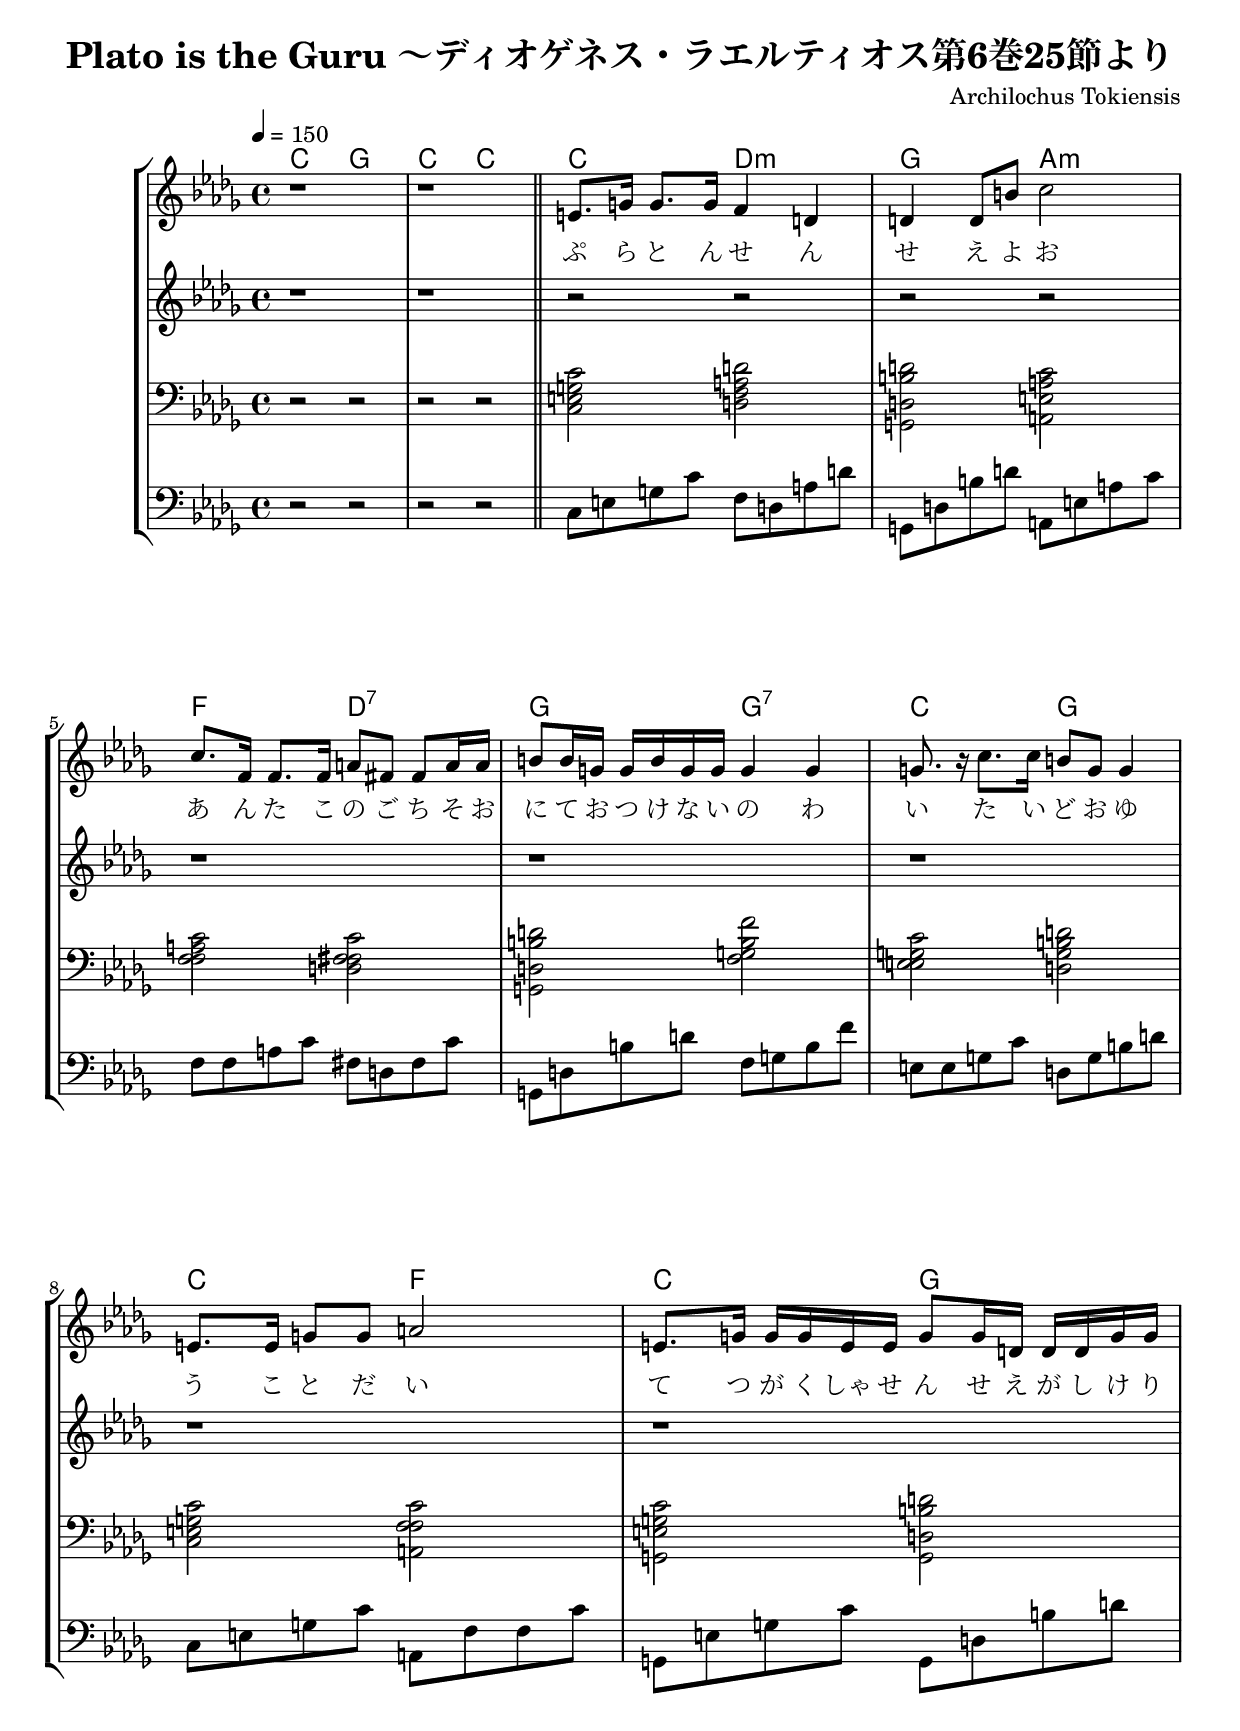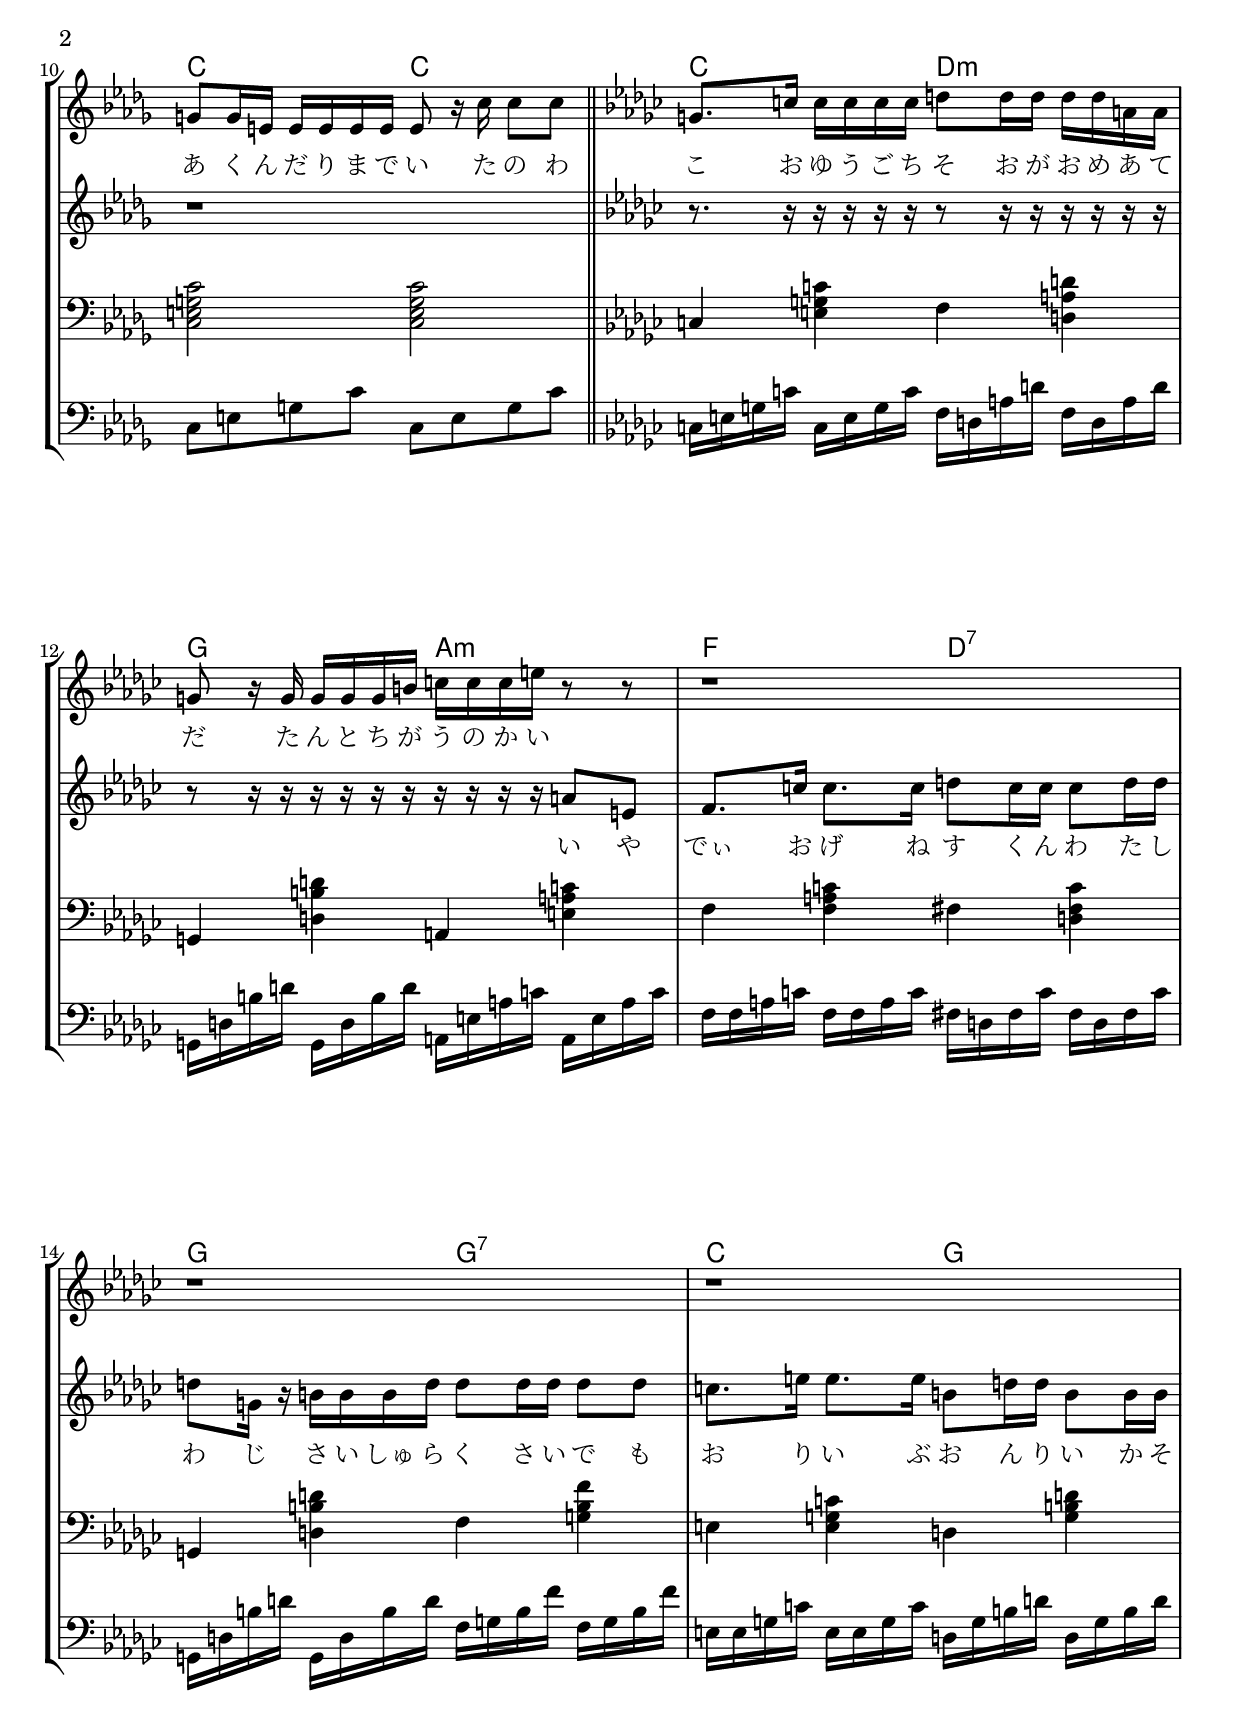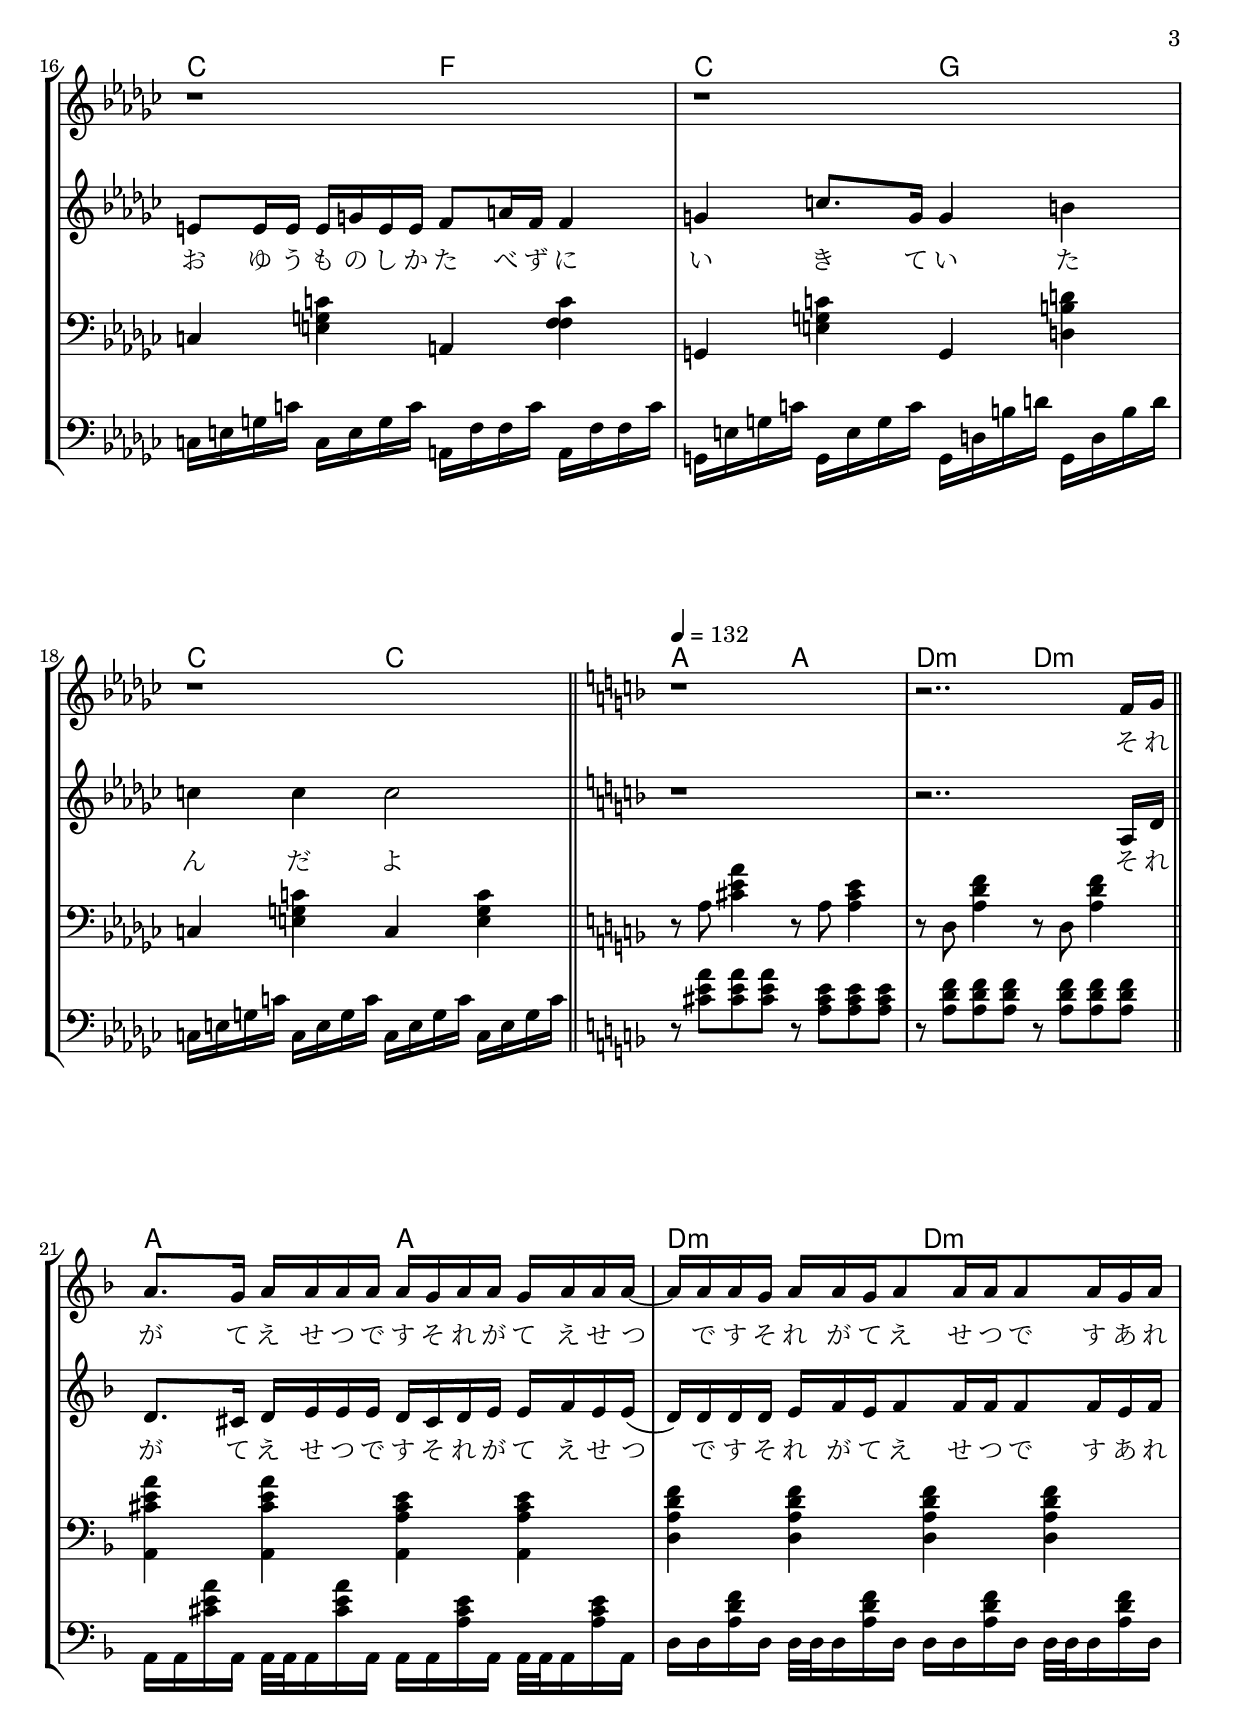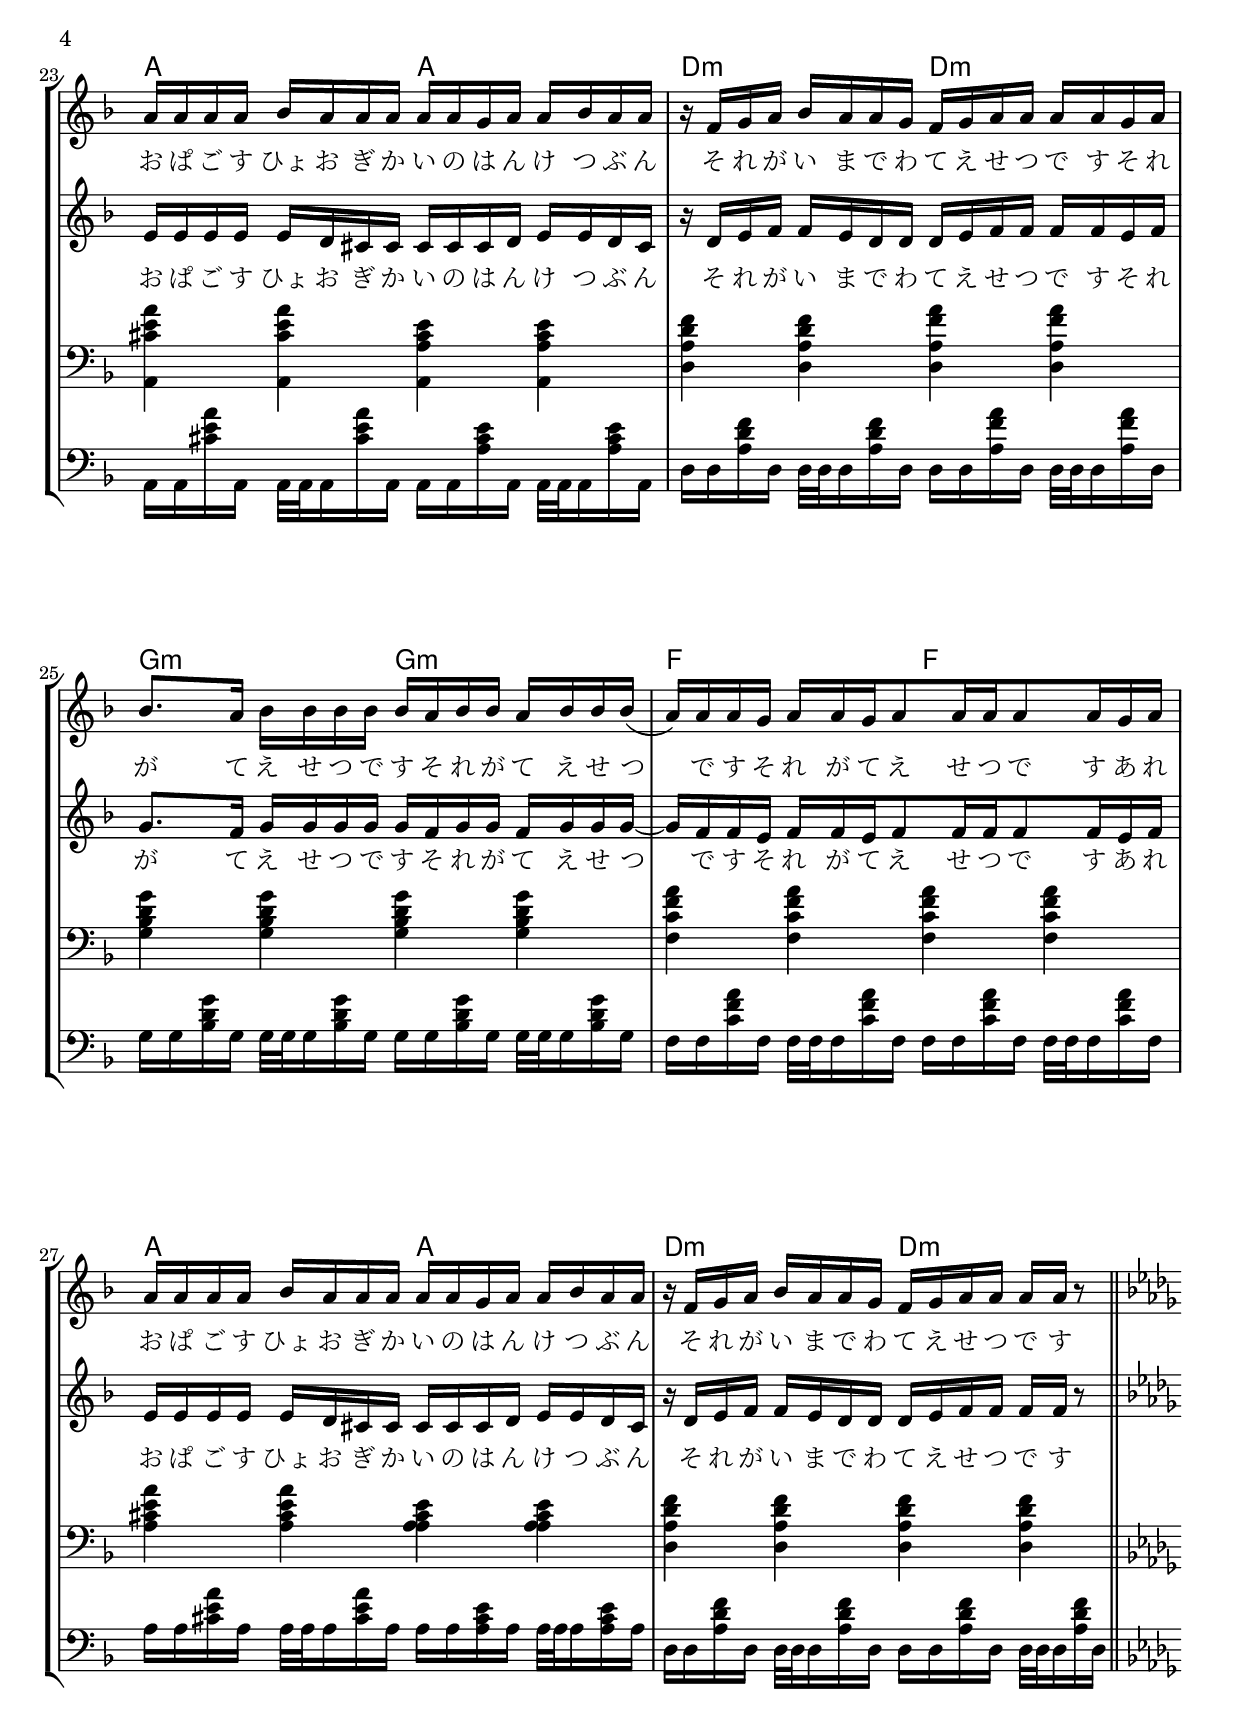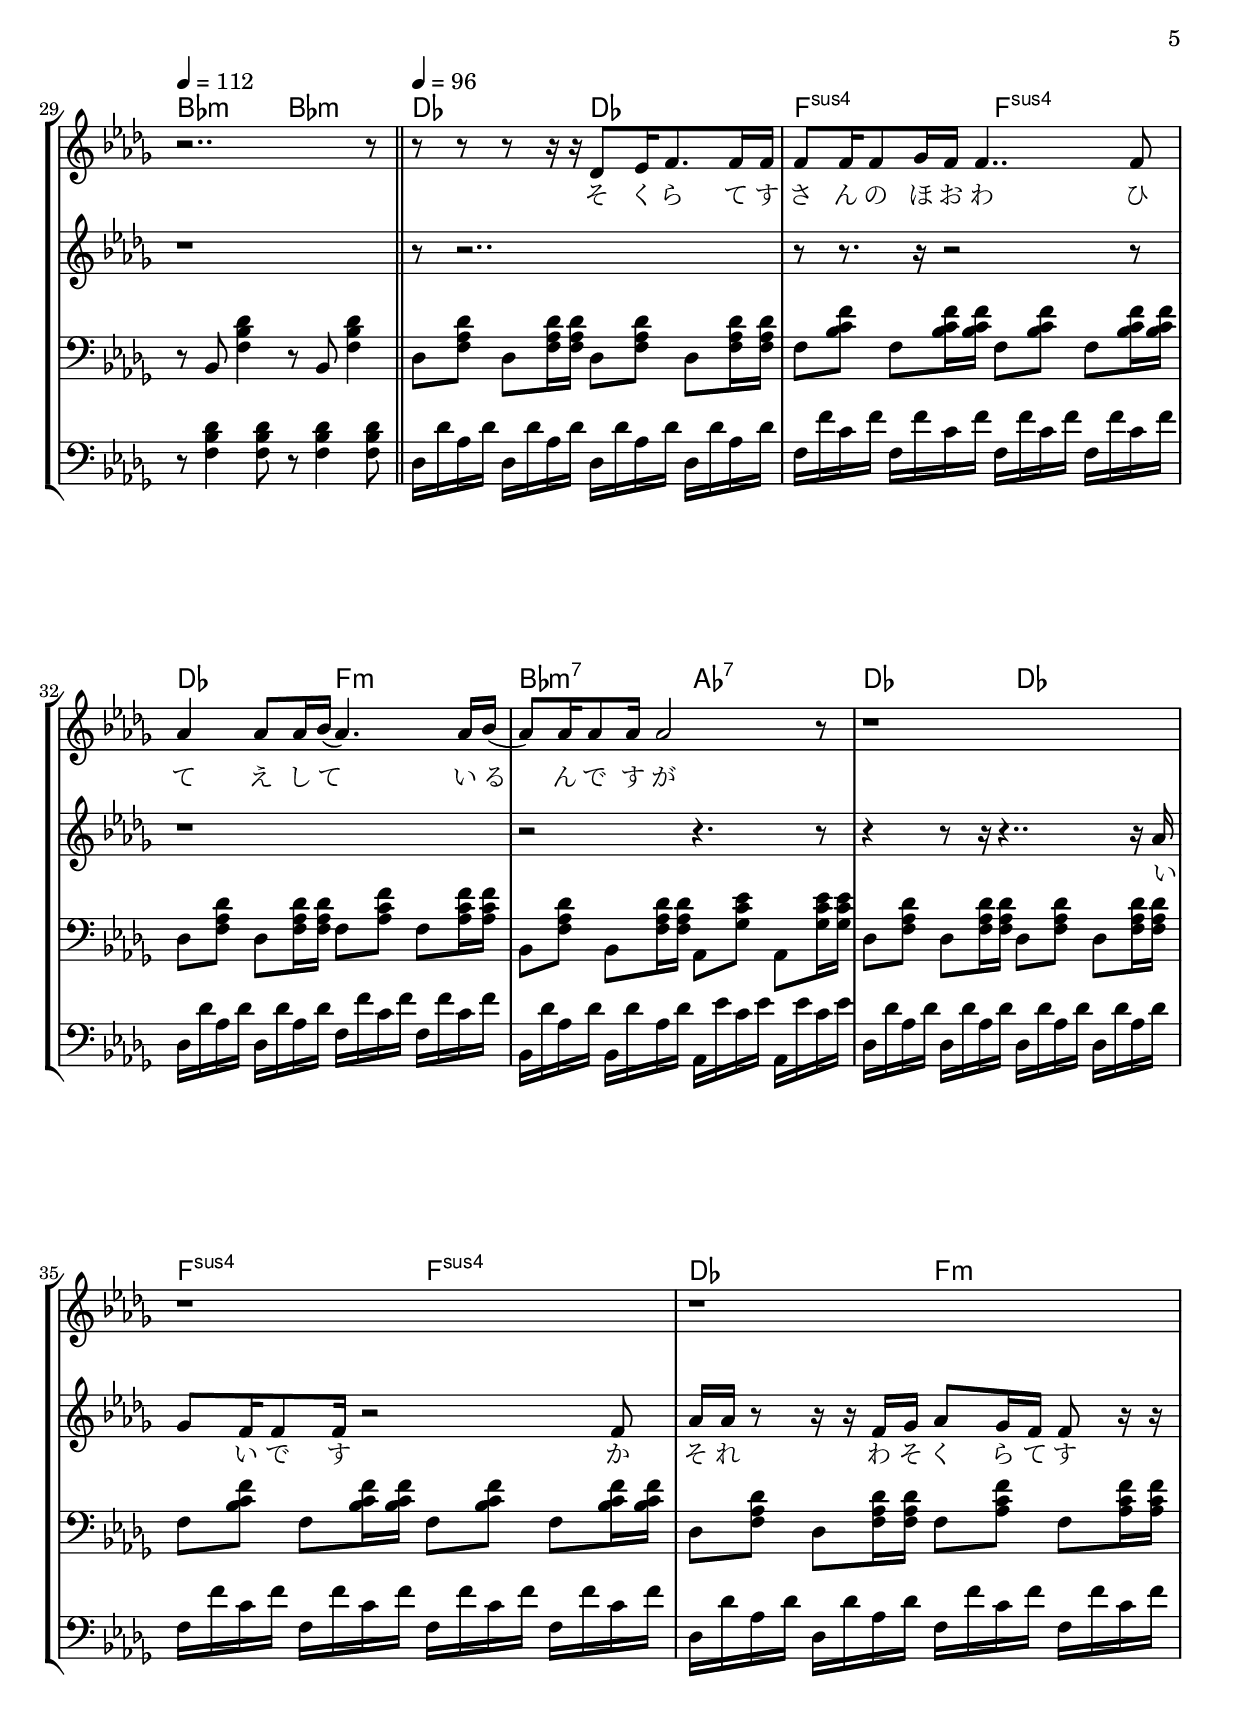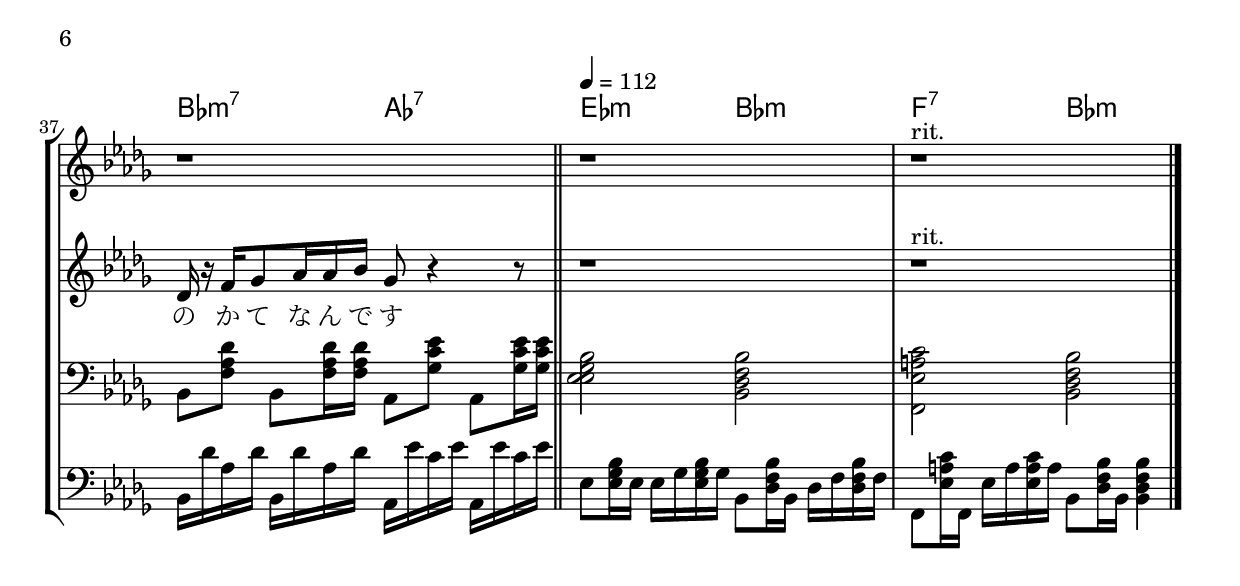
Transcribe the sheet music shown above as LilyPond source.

\version "2.12.1"

\header {
	title = \markup {"Plato is the Guru 〜ディオゲネス・ラエルティオス第6巻25節より"}
	composer = \markup \center-column {"Archilochus Tokiensis"}
}

harmony = \chordmode {
	c2 g c c 

	c d:m g a:m f d:7 g g:7 c g c f c g c c 

	c d:m g a:m f d:7 g g:7 c g c f c g c c 

	a a d:m d:m 

	a a d:m d:m a a d:m d:m g:m g:m f f a a d:m d:m 

	bes:m bes:m 

	des des f:sus4 f:sus4 des f:m bes:min7 as:7 des des f:sus4 f:sus4 des f:m bes:min7 as:7 

	es:m bes:m f:7 bes:m 
}

melody = {
	\key des \major
	\tempo 4 = 150
	r1 | r1   
	\set Staff.midiInstrument = #"fss0.5"
	e'8.  g'16  g'8.  g'16  f'4  d'4 
	d'4  d'8  b'8  c''2 
	c''8.  f'16  f'8.  f'16  a'8  fis'8  fis'8  a'16  a'16 
	b'8  b'16  g'16  g'16  b'16  g'16  g'16  g'4  g'4 
	g'8.  r16  c''8.  c''16  b'8  g'8  g'4 
	e'8.  e'16  g'8  g'8  a'2 
	e'8.  g'16  g'16  g'16  e'16  e'16  g'8  g'16  d'16  d'16  d'16  g'16  g'16 
	g'8  g'16  e'16  e'16  e'16  e'16  e'16  e'8  r16  c''16  c''8  c''8
	\set Staff.midiInstrument = #"fss0.5"
		\key ges \major
g'8.  c''16  c''16  c''16  c''16  c''16  d''8  d''16  d''16  d''16  d''16  a'16  a'16 
	g'8  r16  g'16  g'16  g'16  g'16  b'16  c''16  c''16  c''16  e''16  r8  r8
	r1 r1 r1 r1 r1 r1 	\key f \major
	\tempo 4 = 132
	r1 | r2.. 
	\set Staff.midiInstrument = #"mmi0.42"
	f'16  g'16 
	a'8.  g'16  a'16  a'16  a'16  a'16  a'16  g'16  a'16  a'16  g'16  a'16  a'16  a'16~ 
	a'16  a'16  a'16  g'16  a'16  a'16  g'16  a'8  a'16  a'16  a'8  a'16  g'16  a'16 
	a'16  a'16  a'16  a'16  bes'16  a'16  a'16  a'16  a'16  a'16  g'16  a'16  a'16  bes'16  a'16  a'16 
	r16  f'16  g'16  a'16  bes'16  a'16  a'16  g'16  f'16  g'16  a'16  a'16  a'16  a'16  g'16  a'16 
	bes'8.  a'16  bes'16  bes'16  bes'16  bes'16  bes'16  a'16  bes'16  bes'16  a'16  bes'16  bes'16  bes'16 
	(a'16)  a'16  a'16  g'16  a'16  a'16  g'16  a'8  a'16  a'16  a'8  a'16  g'16  a'16 
	a'16  a'16  a'16  a'16  bes'16  a'16  a'16  a'16  a'16  a'16  g'16  a'16  a'16  bes'16  a'16  a'16 
	r16  f'16  g'16  a'16  bes'16  a'16  a'16  g'16  f'16  g'16  a'16  a'16  a'16  a'16  	r8 	\key des \major
	\tempo 4 = 112
	r2.. 
	\set Staff.midiInstrument = #"mmi0.38"
	r8 
		\tempo 4 = 96
r8  r8  r8  r16  r16  des'8  es'16  f'8.  f'16  f'16 
	f'8  f'16  f'8  ges'16  f'16  f'4..  f'8 
	as'4  as'8  as'16  bes'16  (as'4.)  as'16  bes'16 
	(as'8)  as'16  as'8  as'16  as'2  	r8 r1 r1 r1 r1 	\tempo 4 = 112
	r1 | r1^"rit." \bar "|."
}

words = \lyricmode {
	
	ぷ  ら  と  ん  せ  ん  せ  え  よ  お  あ  ん  た  こ  の  ご  ち  そ  お  に  て  お  つ  け  な  い  の  わ  い  た  い  ど  お  ゆ  う  こ  と  だ  い  て  つ  が  く  しゃ  せ  ん  せ  え  が  し  け  り  あ  く  ん  だ  り  ま  で  い  た  の  わ  
	こ  お  ゆ  う  ご  ち  そ  お  が  お  め  あ  て  だ  た  ん  と  ち  が  う  の  か  い  
	
	そ  れ  が  て  え  せ  つ  で  す  そ  れ  が  て  え  せ  つ  で  す  そ  れ  が  て  え  せ  つ  で  す  あ  れ  お  ぱ  ご  す  ひょ  お  ぎ  か  い  の  は  ん  け  つ  ぶ  ん  そ  れ  が  い  ま  で  わ  て  え  せ  つ  で  す  そ  れ  が  て  え  せ  つ  で  す  そ  れ  が  て  え  せ  つ  で  す  そ  れ  が  て  え  せ  つ  で  す  あ  れ  お  ぱ  ご  す  ひょ  お  ぎ  か  い  の  は  ん  け  つ  ぶ  ん  そ  れ  が  い  ま  で  わ  て  え  せ  つ  で  す  
	
	そ  く  ら  て  す  さ  ん  の  ほ  お  わ  ひ  て  え  し  て  い  る  ん  で  す  が  
	
}

secondmelody = {
	\key des \major
	\tempo 4 = 150
	r1 | r1   
	\set Staff.midiInstrument = #"mmi0.42"
	r2  r2 
	r2  r2
	r1 r1 r1 r1 r1 r1 	\set Staff.midiInstrument = #"mmi0.42"
		\key ges \major
r8.  r16  r16  r16  r16  r16  r8  r16  r16  r16  r16  r16  r16 
	r8  r16  r16  r16  r16  r16  r16  r16  r16  r16  r16  a'8  e'8 
	f'8.  c''16  c''8.  c''16  d''8  c''16  c''16  c''8  d''16  d''16 
	d''8  g'16  r16  b'16  b'16  b'16  d''16  d''8  d''16  d''16  d''8  d''8 
	c''8.  e''16  e''8.  e''16  b'8  d''16  d''16  b'8  b'16  b'16 
	e'8  e'16  e'16  e'16  g'16  e'16  e'16  f'8  a'16  f'16  f'4 
	g'4  c''8.  g'16  g'4  b'4 
	c''4  c''4  c''2
	\key f \major
	\tempo 4 = 132
	r1 | r2.. 
	\set Staff.midiInstrument = #"mmi0.38"
	a16  d'16 
	d'8.  cis'16  d'16  e'16  e'16  e'16  d'16  cis'16  d'16  e'16  e'16  f'16  e'16  e'16 
	(d'16)  d'16  d'16  d'16  e'16  f'16  e'16  f'8  f'16  f'16  f'8  f'16  e'16  f'16 
	e'16  e'16  e'16  e'16  e'16  d'16  cis'16  cis'16  cis'16  cis'16  cis'16  d'16  e'16  e'16  d'16  cis'16 
	r16  d'16  e'16  f'16  f'16  e'16  d'16  d'16  d'16  e'16  f'16  f'16  f'16  f'16  e'16  f'16 
	g'8.  f'16  g'16  g'16  g'16  g'16  g'16  f'16  g'16  g'16  f'16  g'16  g'16  g'16~ 
	g'16  f'16  f'16  e'16  f'16  f'16  e'16  f'8  f'16  f'16  f'8  f'16  e'16  f'16 
	e'16  e'16  e'16  e'16  e'16  d'16  cis'16  cis'16  cis'16  cis'16  cis'16  d'16  e'16  e'16  d'16  cis'16 
	r16  d'16  e'16  f'16  f'16  e'16  d'16  d'16  d'16  e'16  f'16  f'16  f'16  f'16  	r8 	\key des \major
	\tempo 4 = 112
	r1   
	\set Staff.midiInstrument = #"mmi0.42"
		\tempo 4 = 96
 r8  r2..~ 
	r8  r8.  r16  r2~r8 
	r1 
	r2  r4.  r8 
	r4  r8  r16  r4..  r16  as'16 
	ges'8  f'16  f'8  f'16  r2  f'8 
	as'16  as'16  r8  r16  r16  f'16  ges'16  as'8  ges'16  f'16  f'8  r16  r16 
	des'16  r16  f'16  ges'8  as'16  as'16  bes'16  ges'8  r4  	r8 	\tempo 4 = 112
	r1 | r1^"rit." \bar "|."
}

secondwords = \lyricmode {
	
	
	い  や  でぃ  お  げ  ね  す  く  ん  わ  た  し  わ  じ  さ  い  しゅ  ら  く  さ  い  で  も  お  り  い  ぶ  お  ん  り  い  か  そ  お  ゆ  う  も  の  し  か  た  べ  ず  に  い  き  て  い  た  ん  だ  よ  
	
	そ  れ  が  て  え  せ  つ  で  す  そ  れ  が  て  え  せ  つ  で  す  そ  れ  が  て  え  せ  つ  で  す  あ  れ  お  ぱ  ご  す  ひょ  お  ぎ  か  い  の  は  ん  け  つ  ぶ  ん  そ  れ  が  い  ま  で  わ  て  え  せ  つ  で  す  そ  れ  が  て  え  せ  つ  で  す  そ  れ  が  て  え  せ  つ  で  す  そ  れ  が  て  え  せ  つ  で  す  あ  れ  お  ぱ  ご  す  ひょ  お  ぎ  か  い  の  は  ん  け  つ  ぶ  ん  そ  れ  が  い  ま  で  わ  て  え  せ  つ  で  す  
	
	い  い  で  す  か  そ  れ  わ  そ  く  ら  て  す  の  か  て  な  ん  で  す  よ  
	
}

tempochange = {
	\tempo 4 = 150
	r1 | r1 \bar "||"
	\tempo 4 = 150
	r1 | r1 | r1 | r1 | r1 | r1 | r1 | r1 \bar "||"
	\tempo 4 = 150
	r1 | r1 | r1 | r1 | r1 | r1 | r1 | r1 \bar "||"
	\tempo 4 = 132
	r1 | r1 \bar "||"
	\tempo 4 = 132
	r1 | r1 | r1 | r1 | r1 | r1 | r1 | r1 \bar "||"
	\tempo 4 = 112
	r1 \bar "||"
	\tempo 4 = 96
	r1 | r1 | r1 | r1 | r1 | r1 | r1 | r1 \bar "||"
	\tempo 4 = 112
	r1 | \tempo 4 = 84 r2 \tempo 4 = 74 r2 \bar "|."
}

mainacc = {
	\clef bass
	\set Staff.midiInstrument = #"Shanai"
	\key des \major
	\tempo 4 = 150
	r2
	r2
	r2
	r2
	\bar "||"

	\set Staff.midiInstrument = #"Shanai"
	<c e g c'>2
	<f d a d'>2
	<g, d b d'>2
	<a, e a c'>2
	<f f a c'>2
	<fis d fis c'>2
	<g, d b d'>2
	<f g b f'>2
	<e e g c'>2
	<d g b d'>2
	<c e g c'>2
	<a, f f c'>2
	<g, e g c'>2
	<g, d b d'>2
	<c e g c'>2
	<c e g c'>2
	\bar "||"

	\set Staff.midiInstrument = #"Shanai"
	\key ges \major
	c4 <e g c'>4
	f4 <d a d'>4
	g,4 <d b d'>4
	a,4 <e a c'>4
	f4 <f a c'>4
	fis4 <d fis c'>4
	g,4 <d b d'>4
	f4 <g b f'>4
	e4 <e g c'>4
	d4 <g b d'>4
	c4 <e g c'>4
	a,4 <f f c'>4
	g,4 <e g c'>4
	g,4 <d b d'>4
	c4 <e g c'>4
	c4 <e g c'>4
	\bar "||"

	\set Staff.midiInstrument = #"Bagpipe"
	\key f \major
	\tempo 4 = 132
	r8 a <cis' e' a'>4
	r8 a <a cis' e'>4
	r8 d <a d' f'>4
	r8 d <a d' f'>4
	\bar "||"

	\set Staff.midiInstrument = #"Bagpipe"
	<a, cis' e' a'>4 <a, cis' e' a'>4
	<a, a cis' e'>4 <a, a cis' e'>4
	<d a d' f'>4 <d a d' f'>4
	<d a d' f'>4 <d a d' f'>4
	<a, cis' e' a'>4 <a, cis' e' a'>4
	<a, a cis' e'>4 <a, a cis' e'>4
	<d a d' f'>4 <d a d' f'>4
	<d a f' a'>4 <d a f' a'>4
	<g bes d' g'>4 <g bes d' g'>4
	<g bes d' g'>4 <g bes d' g'>4
	<f c' f' a'>4 <f c' f' a'>4
	<f c' f' a'>4 <f c' f' a'>4
	<a cis' e' a'>4 <a cis' e' a'>4
	<a a cis' e'>4 <a a cis' e'>4
	<d a d' f'>4 <d a d' f'>4
	<d a d' f'>4 <d a d' f'>4
	\bar "||"

	\set Staff.midiInstrument = #"Tremolo Strings"
	\key des \major
	\tempo 4 = 112
	r8 bes, <f bes des'>4
	r8 bes, <f bes des'>4
	\bar "||"

	\set Staff.midiInstrument = #"Tremolo Strings"
	\tempo 4 = 96
	des8 <f as des'> des <f as des'>16 <f as des'>
	des8 <f as des'> des <f as des'>16 <f as des'>
	f8 <bes c' f'> f <bes c' f'>16 <bes c' f'>
	f8 <bes c' f'> f <bes c' f'>16 <bes c' f'>
	des8 <f as des'> des <f as des'>16 <f as des'>
	f8 <as c' f'> f <as c' f'>16 <as c' f'>
	bes,8 <f as des'> bes, <f as des'>16 <f as des'>
	as,8 <ges c' es'> as, <ges c' es'>16 <ges c' es'>
	des8 <f as des'> des <f as des'>16 <f as des'>
	des8 <f as des'> des <f as des'>16 <f as des'>
	f8 <bes c' f'> f <bes c' f'>16 <bes c' f'>
	f8 <bes c' f'> f <bes c' f'>16 <bes c' f'>
	des8 <f as des'> des <f as des'>16 <f as des'>
	f8 <as c' f'> f <as c' f'>16 <as c' f'>
	bes,8 <f as des'> bes, <f as des'>16 <f as des'>
	as,8 <ges c' es'> as, <ges c' es'>16 <ges c' es'>
	\bar "||"

	\set Staff.midiInstrument = #"Tremolo Strings"
	\tempo 4 = 112
	<es es ges bes>2
	<bes, des f bes>2
	<f, es a c'>2
	<bes, des f bes>2
	\bar "|."
}

subacc = {
	\clef bass
	\set Staff.midiInstrument = #"Tinkle Bell"
	\key des \major
	\tempo 4 = 150
	r2
	r2
	r2
	r2
	\bar "||"

	\set Staff.midiInstrument = #"Tinkle Bell"
	c8 e8 g8 c'8
	f8 d8 a8 d'8
	g,8 d8 b8 d'8
	a,8 e8 a8 c'8
	f8 f8 a8 c'8
	fis8 d8 fis8 c'8
	g,8 d8 b8 d'8
	f8 g8 b8 f'8
	e8 e8 g8 c'8
	d8 g8 b8 d'8
	c8 e8 g8 c'8
	a,8 f8 f8 c'8
	g,8 e8 g8 c'8
	g,8 d8 b8 d'8
	c8 e8 g8 c'8
	c8 e8 g8 c'8
	\bar "||"

	\set Staff.midiInstrument = #"Tinkle Bell"
	\key ges \major
	c16 e g c' c e g c'
	f16 d a d' f d a d'
	g,16 d b d' g, d b d'
	a,16 e a c' a, e a c'
	f16 f a c' f f a c'
	fis16 d fis c' fis d fis c'
	g,16 d b d' g, d b d'
	f16 g b f' f g b f'
	e16 e g c' e e g c'
	d16 g b d' d g b d'
	c16 e g c' c e g c'
	a,16 f f c' a, f f c'
	g,16 e g c' g, e g c'
	g,16 d b d' g, d b d'
	c16 e g c' c e g c'
	c16 e g c' c e g c'
	\bar "||"

	\set Staff.midiInstrument = #"Sitar"
	\key f \major
	\tempo 4 = 132
	r8 <cis' e' a'>8 <cis' e' a'>8 <cis' e' a'>8
	r8 <a cis' e'>8 <a cis' e'>8 <a cis' e'>8
	r8 <a d' f'>8 <a d' f'>8 <a d' f'>8
	r8 <a d' f'>8 <a d' f'>8 <a d' f'>8
	\bar "||"

	\set Staff.midiInstrument = #"Sitar"
	a,16 a,16 <cis' e' a'>16 a,16   a,32 a,32 a,16 <cis' e' a'>16 a,16
	a,16 a,16 <a cis' e'>16 a,16   a,32 a,32 a,16 <a cis' e'>16 a,16
	d16 d16 <a d' f'>16 d16   d32 d32 d16 <a d' f'>16 d16
	d16 d16 <a d' f'>16 d16   d32 d32 d16 <a d' f'>16 d16
	a,16 a,16 <cis' e' a'>16 a,16   a,32 a,32 a,16 <cis' e' a'>16 a,16
	a,16 a,16 <a cis' e'>16 a,16   a,32 a,32 a,16 <a cis' e'>16 a,16
	d16 d16 <a d' f'>16 d16   d32 d32 d16 <a d' f'>16 d16
	d16 d16 <a f' a'>16 d16   d32 d32 d16 <a f' a'>16 d16
	g16 g16 <bes d' g'>16 g16   g32 g32 g16 <bes d' g'>16 g16
	g16 g16 <bes d' g'>16 g16   g32 g32 g16 <bes d' g'>16 g16
	f16 f16 <c' f' a'>16 f16   f32 f32 f16 <c' f' a'>16 f16
	f16 f16 <c' f' a'>16 f16   f32 f32 f16 <c' f' a'>16 f16
	a16 a16 <cis' e' a'>16 a16   a32 a32 a16 <cis' e' a'>16 a16
	a16 a16 <a cis' e'>16 a16   a32 a32 a16 <a cis' e'>16 a16
	d16 d16 <a d' f'>16 d16   d32 d32 d16 <a d' f'>16 d16
	d16 d16 <a d' f'>16 d16   d32 d32 d16 <a d' f'>16 d16
	\bar "||"

	\set Staff.midiInstrument = #"Kalimba"
	\key des \major
	\tempo 4 = 112
	r8 <f bes des'>4 <f bes des'>8
	r8 <f bes des'>4 <f bes des'>8
	\bar "||"

	\set Staff.midiInstrument = #"Kalimba"
	\tempo 4 = 96
	des16 des' as des' des des' as des'
	des16 des' as des' des des' as des'
	f16 f' c' f' f f' c' f'
	f16 f' c' f' f f' c' f'
	des16 des' as des' des des' as des'
	f16 f' c' f' f f' c' f'
	bes,16 des' as des' bes, des' as des'
	as,16 es' c' es' as, es' c' es'
	des16 des' as des' des des' as des'
	des16 des' as des' des des' as des'
	f16 f' c' f' f f' c' f'
	f16 f' c' f' f f' c' f'
	des16 des' as des' des des' as des'
	f16 f' c' f' f f' c' f'
	bes,16 des' as des' bes, des' as des'
	as,16 es' c' es' as, es' c' es'
	\bar "||"

	\set Staff.midiInstrument = #"Kalimba"
	\tempo 4 = 112
	es8 <es ges bes>16 es16   es16 ges16 <es ges bes>16 ges16
	bes,8 <des f bes>16 bes,16   des16 f16 <des f bes>16 f16
	f,8 <es a c'>16 f,16   es16 a16 <es a c'>16 a16
	bes,8 <des f bes>16 bes,16 <bes, des f bes>4
	\bar "|."
}

percA = {
	\drummode {
	r8 hh4 hh4 hh4 hh8  |r8 hh4 hh4 hh8 hh16 hh16 hh16 hh16  \bar "||"
	r1  |hh4 hh4 hh4 hh4  |r1  |hh4 hh4 hh4 hh4  |r1  |hh4 hh4 hh4 hh4  |r1  |hh4 hh4 hh2  \bar "||"
	r1  |hh4 hh4 hh4 hh4  |r1  |hh4 hh4 hh4 hh4  |r1  |hh4 hh4 hh4 hh4  |r1  |hh4 hh4 hh2  \bar "||"
	r8 hh4 hh4 hh4 hh8  |r8 hh4 hh4 hh8 hh16 hh16 hh16 hh16  \bar "||"
	r2 r8 hho4.  |r2 r8 hho4.  |r2 r8 hho4.  |r2 r8 hho4.  |r2 r8 hho4.  |r2 r8 hho4.  |r2 r8 hho4.  |r2 r8 hho4.  \bar "||"
	r1 \bar "||"
	r8 hh4 hh4 hh4 hh8  |r8 hh4 hh4 hh8 hh16 hh16 hh16 hh16  |r8 hh4 hh4 hh4 hh8  |r8 hh4 hh4 hh8 hh16 hh16 hh16 hh16  |r8 hh4 hh4 hh4 hh8  |r8 hh4 hh4 hh8 hh16 hh16 hh16 hh16  |r8 hh4 hh4 hh4 hh8  |r8 hh4 hh4 hh8 hh16 hh16 hh16 hh16  \bar "||"
	r4 sn2 sn8. sn16  |r8 sn8 sn4 sn8 sn8 sn16 sn8 sn16  \bar "|."
	}
}

percB = {
	\drummode {
	r8 sn4 sn4 sn4 sn8  |r8 sn4 sn4 sn8 sn16 sn16 sn16 sn16  \bar "||"
	sn4 sn4 sn4 sn4  |r4 sn2 sn8. sn16  |sn4 sn4 sn4 sn4  |r4 sn2 sn8. sn16  |sn4 sn4 sn4 sn4  |r4 sn2 sn8. sn16  |sn4 sn4 sn4 sn4  |r4 sn4 r16 sn16 sn16 sn16 sn16 sn16 sn16 sn16  \bar "||"
	sn4 sn4 sn4 sn4  |r4 sn2 sn8. sn16  |sn4 sn4 sn4 sn4  |r4 sn2 sn8. sn16  |sn4 sn4 sn4 sn4  |r4 sn2 sn8. sn16  |sn4 sn4 sn4 sn4  |r4 sn4 r16 sn16 sn16 sn16 sn16 sn16 sn16 sn16  \bar "||"
	r8 sn4 sn4 sn4 sn8  |r8 sn4 sn4 sn8 sn16 sn16 sn16 sn16  \bar "||"
	r8 hh8 hh8 hh8 hh4. hh8  |hh8 hh8 hh8 hh8 hh4 hh8 hh8  |hh8 hh8 hh8 hh8 hh4. hh8  |hh8 hh8 hh8 hh8 hh4 hh8 hh8  |r8 hh8 hh8 hh8 hh4. hh8  |hh8 hh8 hh8 hh8 hh4 hh8 hh8  |hh8 hh8 hh8 hh8 hh4. hh8  |r16 hh4 hh4 hh4 r16 hh8  \bar "||"
	r1 \bar "||"
	r8 sn4 sn4 sn4 sn8  |r8 sn4 sn4 sn8 sn16 sn16 sn16 sn16  |r8 sn4 sn4 sn4 sn8  |r8 sn4 sn4 sn8 sn16 sn16 sn16 sn16  |r8 sn4 sn4 sn4 sn8  |r8 sn4 sn4 sn8 sn16 sn16 sn16 sn16  |r8 sn4 sn4 sn4 sn8  |r8 sn4 sn4 sn8 sn16 sn16 sn16 sn16  \bar "||"
	r4. r16 tommh8 tommh4. r16  |r1  \bar "|."
	}
}

percC = {
	\drummode {
	bd16 bd4. r16 bd16 bd8. bd4  |r1  \bar "||"
	bd16 bd16 bd16 bd16 bd16 bd16 bd16 bd16 bd16 bd16 bd16 bd16 bd16 bd16 bd16 bd16  |bd8 bd8 bd8 bd8 bd8 bd8 bd8 bd8  |bd16 bd16 bd16 bd16 bd16 bd16 bd16 bd16 bd16 bd16 bd16 bd16 bd16 bd16 bd16 bd16  |bd8 bd8 bd8 bd8 bd8 bd8 bd8 bd8  |bd16 bd16 bd16 bd16 bd16 bd16 bd16 bd16 bd16 bd16 bd16 bd16 bd16 bd16 bd16 bd16  |bd8 bd8 bd8 bd8 bd8 bd8 bd8 bd8  |bd16 bd16 bd16 bd16 bd16 bd16 bd16 bd16 bd16 bd16 bd16 bd16 bd16 bd16 bd16 bd16  |bd8 bd8 bd8 bd8 bd8 bd8 bd8 bd8  \bar "||"
	bd16 bd16 bd16 bd16 bd16 bd16 bd16 bd16 bd16 bd16 bd16 bd16 bd16 bd16 bd16 bd16  |bd8 bd8 bd8 bd8 bd8 bd8 bd8 bd8  |bd16 bd16 bd16 bd16 bd16 bd16 bd16 bd16 bd16 bd16 bd16 bd16 bd16 bd16 bd16 bd16  |bd8 bd8 bd8 bd8 bd8 bd8 bd8 bd8  |bd16 bd16 bd16 bd16 bd16 bd16 bd16 bd16 bd16 bd16 bd16 bd16 bd16 bd16 bd16 bd16  |bd8 bd8 bd8 bd8 bd8 bd8 bd8 bd8  |bd16 bd16 bd16 bd16 bd16 bd16 bd16 bd16 bd16 bd16 bd16 bd16 bd16 bd16 bd16 bd16  |bd8 bd8 bd8 bd8 bd8 bd8 bd8 bd8  \bar "||"
	bd16 bd4. r16 bd16 bd8. bd4  |r1  \bar "||"
	r16 hhp4 hhp8 hhp8 hhp4. hhp16  |r16 hhp4 hhp8 hhp8 hhp4 hhp8.  |r16 hhp4 hhp8 hhp8 hhp4 hhp8 hhp16  |r16 hhp4 hhp8 hhp8 hhp4 hhp8.  |r16 hhp4 hhp8 hhp8 hhp4. hhp16  |r16 hhp4 hhp8 hhp8 hhp4 hhp8.  |r16 hhp4 hhp8 hhp8 hhp4 hhp8 hhp16  |r8 hhp8 hhp8 hhp8 hhp4 r16 hhp8.  \bar "||"
	r1 \bar "||"
	bd16 bd4. r16 bd16 bd8. bd4  |r1  |bd16 bd4. r16 bd16 bd8. bd4  |r1  |bd16 bd4. r16 bd16 bd8. bd4  |r1  |bd16 bd4. r16 bd16 bd8. bd4  |r1  \bar "||"
	r8 toml8 toml8 toml8 toml8 toml8 toml8 toml8  |toml8 toml8 toml8 toml8 toml8 toml8 toml8 toml8  \bar "|."
	}
}

percD = {
	\drummode {
	r2 r16 cymc16 cymc4.  |r4 cymc16 cymc2 cymc8.  \bar "||"
	r1  |r8 hho4 hho4 hho4 hho8  |r1  |r8 hho4 hho4 hho4 hho8  |r1  |r8 hho4 hho4 hho4 hho8  |r1  |r8 hho4 hho2 r8  \bar "||"
	r1  |r8 hho4 hho4 hho4 hho8  |r1  |r8 hho4 hho4 hho4 hho8  |r1  |r8 hho4 hho4 hho4 hho8  |r1  |r8 hho4 hho2 r8  \bar "||"
	r2 r16 cymc16 cymc4.  |r4 cymc16 cymc2 cymc8.  \bar "||"
	r8. sn2 r16 sn4  |r8. sn2 r16 sn8. sn16  |r8. sn2 r16 sn4  |r8. sn2 r16 sn8. sn16  |r8. sn2 r16 sn4  |r8. sn2 r16 sn8. sn16  |r8. sn2 r16 sn4  |r8. sn2 r16 sn4  \bar "||"
	r1 \bar "||"
	r2 r16 cymc16 cymc4.  |r4 cymc16 cymc2 cymc8.  |r2 r16 cymc16 cymc4.  |r4 cymc16 cymc2 cymc8.  |r2 r16 cymc16 cymc4.  |r4 cymc16 cymc2 cymc8.  |r2 r16 cymc16 cymc4.  |r4 cymc16 cymc2 cymc8.  \bar "||"
	r1  |r4. r16 tomfh2 r16  \bar "|."
	}
}

percE = {
	\drummode {
	r1  |tomfh16 tomfh2. r8.  \bar "||"
	cymc4 cymc4 cymc4 cymc4  |r1 |cymc4 cymc4 cymc4 cymc4  |r1 |cymc4 cymc4 cymc4 cymc4  |r1 |cymc4 cymc4 cymc4 cymc4  |r1 \bar "||"
	cymc4 cymc4 cymc4 cymc4  |r1 |cymc4 cymc4 cymc4 cymc4  |r1 |cymc4 cymc4 cymc4 cymc4  |r1 |cymc4 cymc4 cymc4 cymc4  |r1 \bar "||"
	r1  |tomfh16 tomfh2. r8.  \bar "||"
	bd4. bd8 bd2  |bd4. bd8 bd4. bd8  |bd4. bd8 bd2  |bd4. bd8 bd4. bd8  |bd4. bd8 bd2  |bd4. bd8 bd4. bd8  |bd4. bd8 bd2  |bd4. bd8 bd4 bd4  \bar "||"
	r1 \bar "||"
	r1  |tomfh16 tomfh2. r8.  |r1  |tomfh16 tomfh2. r8.  |r1  |tomfh16 tomfh2. r8.  |r1  |tomfh16 tomfh2. r8.  \bar "||"
	bd4. r16 bd8. bd4.  |bd4. bd8 bd4 r16 bd8.  \bar "|."
	}
}

percF = {
	\drummode {
	r2 r8 rb4 rb8  |r1  \bar "||"
	r8 tommh2 tommh8. tommh16 tommh8  |r1 |r8 tommh2 tommh8. tommh16 tommh8  |r1 |r8 tommh2 tommh8. tommh16 tommh8  |r1 |r8 tommh2 tommh8. tommh16 tommh8  |r1 \bar "||"
	r8 tommh2 tommh8. tommh16 tommh8  |r1 |r8 tommh2 tommh8. tommh16 tommh8  |r1 |r8 tommh2 tommh8. tommh16 tommh8  |r1 |r8 tommh2 tommh8. tommh16 tommh8  |r1 \bar "||"
	r2 r8 rb4 rb8  |r1  \bar "||"
	cymc1  |r1 |r1 |r1 |cymc1  |r1 |r1 |cymc1  \bar "||"
	r1 \bar "||"
	r2 r8 rb4 rb8  |r1  |r2 r8 rb4 rb8  |r1  |r2 r8 rb4 rb8  |r1  |r2 r8 rb4 rb8  |r1  \bar "||"
	cymc1  |r1 \bar "|."
	}
}

percG = {
	\drummode {
	r4. hc16 hc2 r16  |r4 r16 hc8. hc16 hc4. r16  \bar "||"
	r4. toml16 toml2 toml16  |r1 |r4. toml16 toml2 toml16  |r1 |r4. toml16 toml2 toml16  |r1 |r4. toml16 toml2 toml16  |r1 \bar "||"
	r4. toml16 toml2 toml16  |r1 |r4. toml16 toml2 toml16  |r1 |r4. toml16 toml2 toml16  |r1 |r4. toml16 toml2 toml16  |r1 \bar "||"
	r4. hc16 hc2 r16  |r4 r16 hc8. hc16 hc4. r16  \bar "||"
	r1 |r1 |r1 |r1 |r1 |r1 |r1 |r4. r16 tommh2 r16  \bar "||"
	r1 \bar "||"
	r4. hc16 hc2 r16  |r4 r16 hc8. hc16 hc4. r16  |r4. hc16 hc2 r16  |r4 r16 hc8. hc16 hc4. r16  |r4. hc16 hc2 r16  |r4 r16 hc8. hc16 hc4. r16  |r4. hc16 hc2 r16  |r4 r16 hc8. hc16 hc4. r16  \bar "||"
	r1 | r1 \bar "|."
	}
}

percH = {
	\drummode {
	r8. cymr16 cymr2 r16 cymr8.  |r16 cymr4 r16 cymr4 r16 cymr8 cymr8.  \bar "||"
	r1 | r1 | r1 | r1 | r1 | r1 | r1 | r1 \bar "||"
	r1 | r1 | r1 | r1 | r1 | r1 | r1 | r1 \bar "||"
	r8. cymr16 cymr2 r16 cymr8.  |r16 cymr4 r16 cymr4 r16 cymr8 cymr8.  \bar "||"
	r1 |r1 |r1 |r1 |r1 |r1 |r1 |r2. r8 toml8  \bar "||"
	r1 \bar "||"
	r8. cymr16 cymr2 r16 cymr8.  |r16 cymr4 r16 cymr4 r16 cymr8 cymr8.  |r8. cymr16 cymr2 r16 cymr8.  |r16 cymr4 r16 cymr4 r16 cymr8 cymr8.  |r8. cymr16 cymr2 r16 cymr8.  |r16 cymr4 r16 cymr4 r16 cymr8 cymr8.  |r8. cymr16 cymr2 r16 cymr8.  |r16 cymr4 r16 cymr4 r16 cymr8 cymr8.  \bar "||"
	r1 | r1 \bar "|."
	}
}

\score {
	<<
		\new StaffGroup <<
			\new ChordNames {\harmony}
			\new Voice = "melody" {\melody}
			\new Lyrics \lyricsto "melody" \words
			\new Voice = "secondmelody" {\secondmelody}
			\new Lyrics \lyricsto "secondmelody" \secondwords
			\new Staff = "mainacc" {\mainacc}
			\new Staff = "subacc" {\subacc}
		>>
	>>
	\layout { }
}
